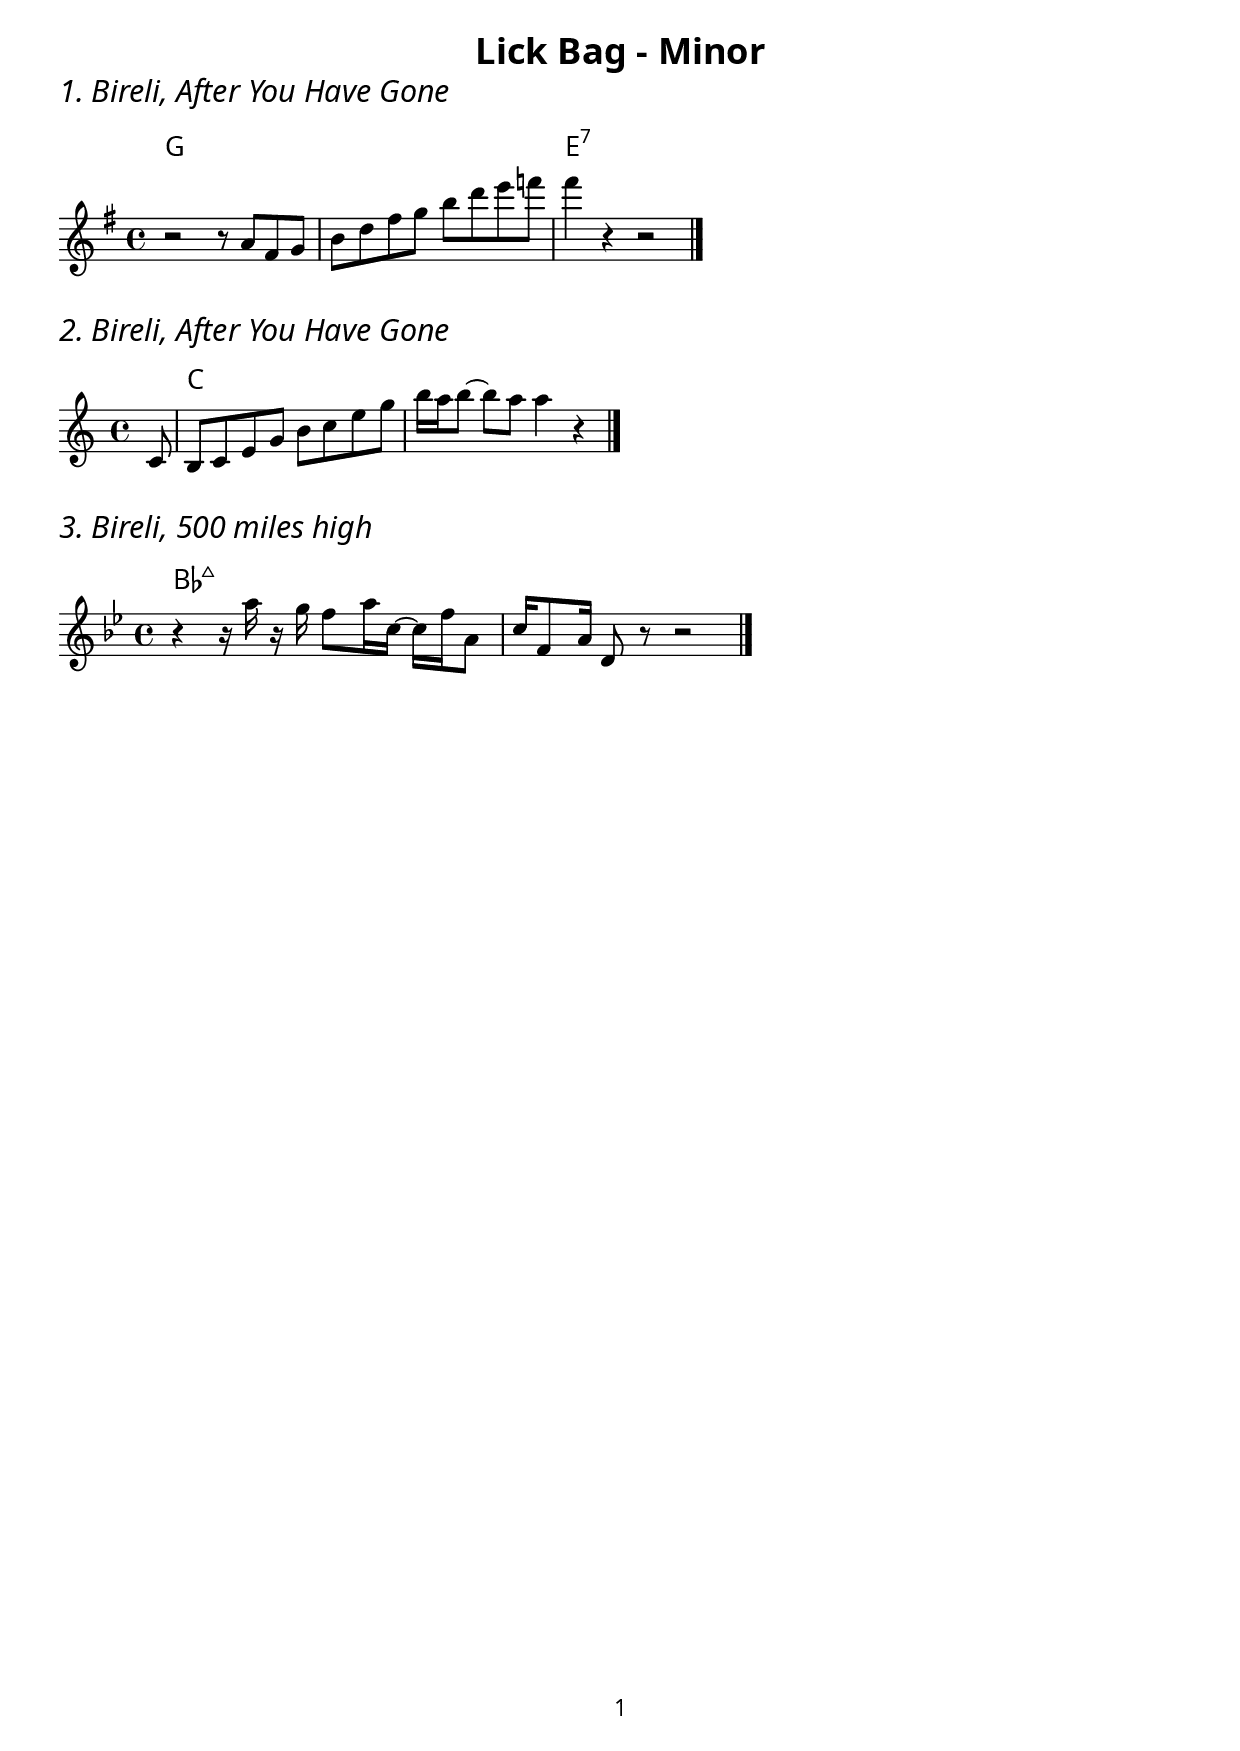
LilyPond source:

% {{{ PARAMETRI
  myTitle = "Lick Bag - Minor"
  myTempo =  #(ly:make-moment 190 4)
% }}}

% INTESTAZIONE {{{
\version "2.18.2"

\header {
  title = \myTitle
}

\paper{  
  print-first-page-number = ##t
  oddHeaderMarkup = \markup \null
  evenHeaderMarkup = \markup \null
  oddFooterMarkup = \markup {
    \fill-line {
      \on-the-fly \print-page-number-check-first
      \fromproperty #'page:page-number-string
    }
  }
  evenFooterMarkup = \oddFooterMarkup
  myStaffSize = #20
  fonts = #(make-pango-font-tree
  "FontAwesome"
  "FontAwesome"
  "FontAwesome"
  (/ myStaffSize 20))  
  
  scoreTitleMarkup = \markup { 
    \column {
      \fill-line {
        \fontsize #2.5 \italic \fromproperty #'header:piece
        \fromproperty #'header:opus
      }
    }
  }
  
    markup-system-spacing =
    #'((basic-distance . 2)
       (padding . 2))
    
    score-markup-spacing =
    #'((basic-distance . 0)
       (padding . 4))
}

global = {
  \numericTimeSignature
  \set Score.markFormatter = #format-mark-box-alphabet
}
\layout { 
  \override Score.RehearsalMark.self-alignment-X = #LEFT
  \set chordChanges = ##t
  indent = #0
  \override VerticalAxisGroup.nonstaff-relatedstaff-spacing.padding = #2

}
%}}}

% {{{ LICK A
  temaA = {
    \time 4/4
    \key g \major
    r2 r8 a8 fis g | b d fis g b d e f | fis4 r4 r2 |
  }
  

  accordiA = \new ChordNames{ 
    \chordmode{
      g1 | g1 | e1:7 | \bar "|."
    }
  }

  lickA = \score {
    \header{ piece="1. Bireli, After You Have Gone"}
    << 
        \relative c'' {\temaA}
        \accordiA
    >>    
  }
% }}}

% {{{ LICK B
  temaB = {
    \time 4/4
    \key c \major
    \partial 8 c8 |
    b8 c e g b c e g | b16 a b8~ b a a4 r4 | 
  }
  

  accordiB = \new ChordNames{ 
    \chordmode{
      \partial 8 s8 |
      c1 | c1 | \bar "|."
    }
  }

  lickB = \score {
    \header{ piece="2. Bireli, After You Have Gone"}
    << 
        \relative c' {\temaB}
        \accordiB
    >>    
  }
% }}}

% {{{ LICK C
  temaC = {
    \time 4/4
    \key bes \major
    r4 r16 a'16 r16 g f8 a16 c,16~ c16 f a,8 | c16 f,8 a16 d,8 r8 r2|
  }
  

  accordiC = \new ChordNames{ 
    \chordmode{
      bes1:maj7 | bes1:maj7 | \bar "|."
    }
  }

  lickC = \score {
    \header{ piece="3. Bireli, 500 miles high"}
    << 
        \relative c'' {\temaC}
        \accordiC
    >>    
  }
% }}}

% {{{ BOOKS
  \book{
    \bookOutputSuffix "C"    
    \lickA
    \lickB
    \lickC
  }
% }}}
